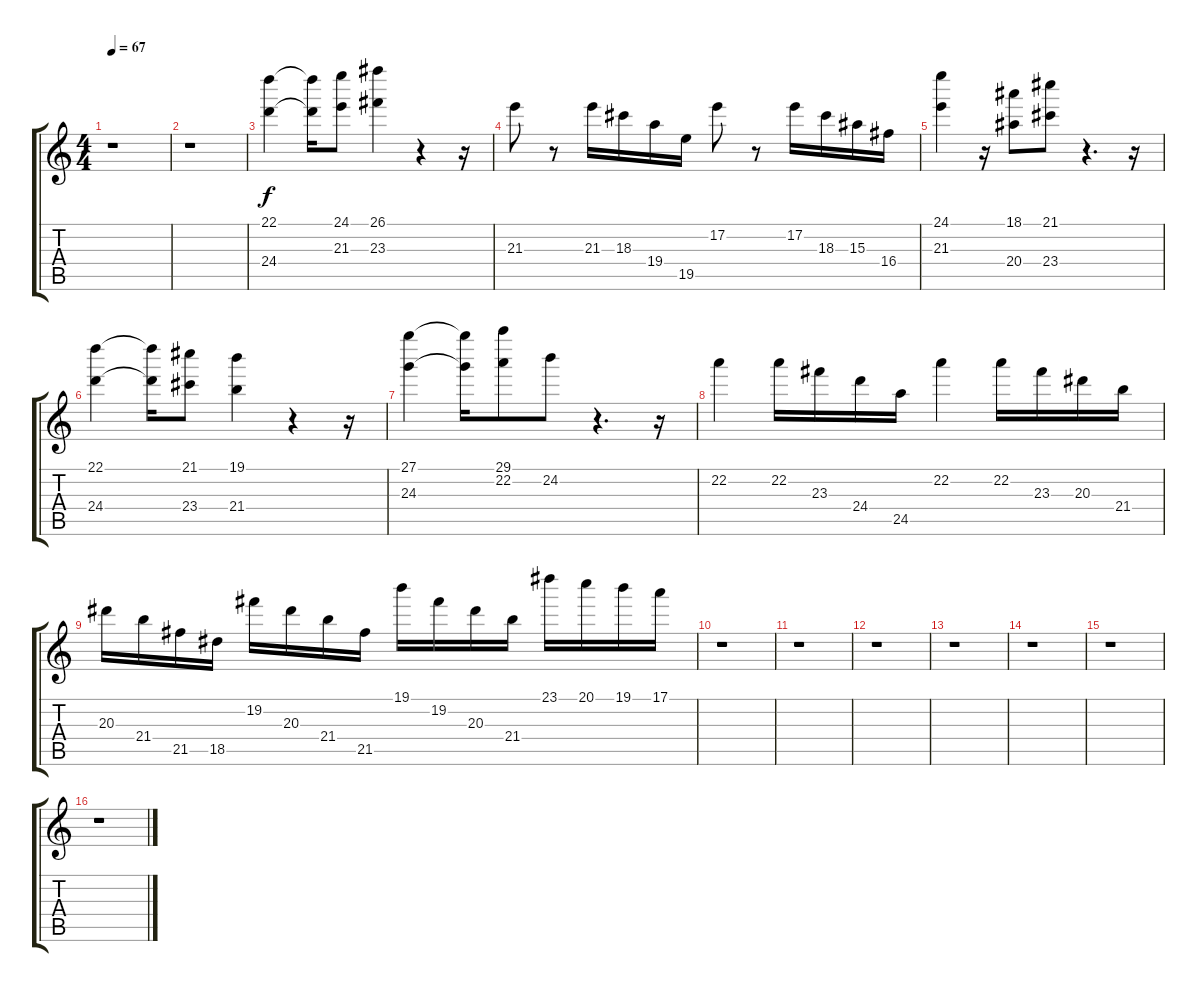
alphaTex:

\track "" {instrument acousticguitarnylon}
\staff {score tabs}
\tuning (E4 B3 G3 D3 A2 E2) {hide}
\ts (4 4)
\tempo 67
\clef g2
\ks c
r.1{dy f} |
r.1 |
(22.1 24.4).4 (22.1{t} 24.4{t}).16 (24.1 21.3).8 (26.1 23.3).4 r.4 r.16 |
21.3.8 r.8 21.3.16 18.3.16 19.4.16 19.5.16 17.2.8 r.8 17.2.16 18.3.16 15.3.16 16.4.16 |
(24.1 21.3).4 r.16 (18.1 20.4).8 (21.1 23.4).8 r.4{d} r.16 |
(22.1 24.4).4 (22.1{t} 24.4{t}).16 (21.1 23.4).8 (19.1 21.4).4 r.4 r.16 |
(27.1 24.3).4 (27.1{t} 24.3{t}).16 (29.1 22.2).8 24.2.8 r.4{d} r.16 |
22.2.4 22.2.16 23.3.16 24.4.16 24.5.16 22.2.4 22.2.16 23.3.16 20.3.16 21.4.16 |
20.3.16 21.4.16 21.5.16 18.5.16 19.2.16 20.3.16 21.4.16 21.5.16 19.1.16 19.2.16 20.3.16 21.4.16 23.1.16 20.1.16 19.1.16 17.1.16 |
r.1 |
r.1 |
r.1 |
r.1 |
r.1 |
r.1 |
r.1
